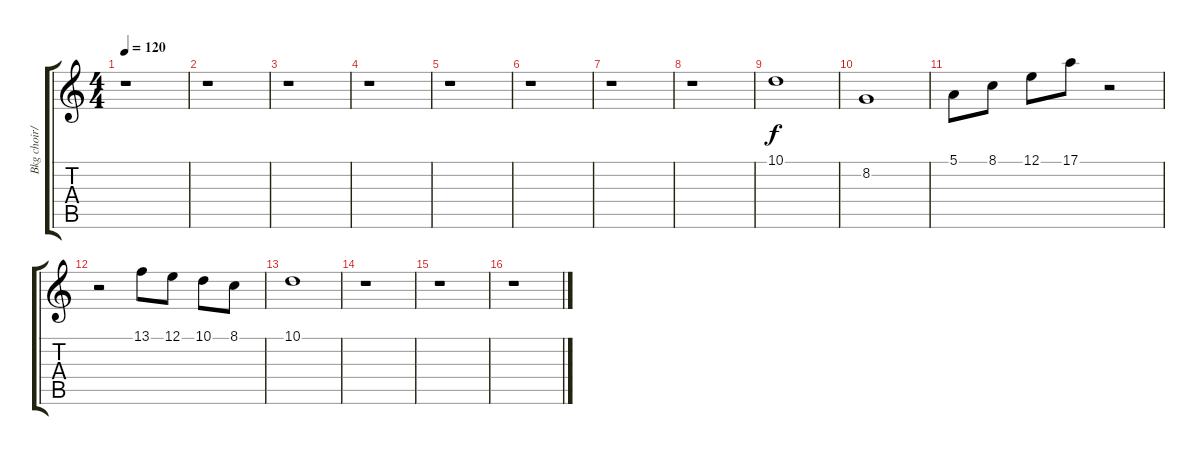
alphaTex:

\track ("Bkg choir/strings" "Bkg choir/") {instrument choiraahs}
\staff {score tabs}
\tuning (E4 B3 G3 D3 A2 E2) {hide}
\ts (4 4)
\tempo 120
\clef g2
\ks c
r.1{dy f} |
r.1 |
r.1 |
r.1 |
r.1 |
r.1 |
r.1 |
r.1 |
10.1.1 |
8.2.1 |
5.1.8 8.1.8 12.1.8 17.1.8 r.2 |
r.2 13.1.8 12.1.8 10.1.8 8.1.8 |
10.1.1 |
r.1 |
r.1 |
r.1
